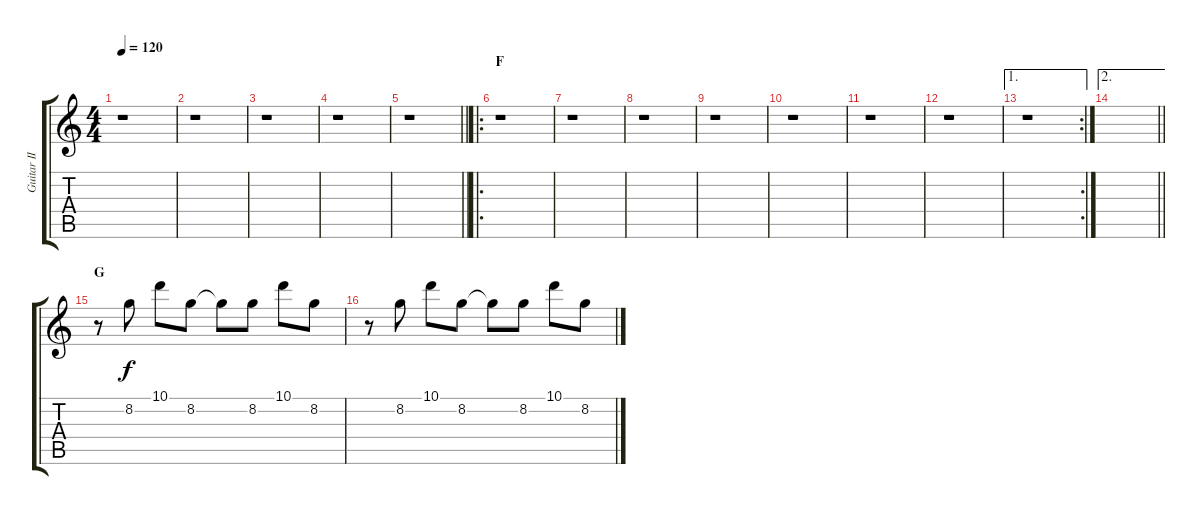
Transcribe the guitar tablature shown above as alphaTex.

\track ("Guitar II" "Guitar II") {instrument distortionguitar}
\staff {score tabs}
\tuning (E4 B3 G3 D3 A2 E2) {hide}
\ts (4 4)
\tempo 120
\clef g2
\ks c
r.1{dy f} |
r.1 |
r.1 |
r.1 |
\barLineRight lightlight
r.1 |
\ro
\section ("" "F")
r.1 |
r.1 |
r.1 |
r.1 |
r.1 |
r.1 |
r.1 |
\ae 1
\rc 2
r.1 |
\ae 2
\barLineRight lightlight
|
\section ("" "G")
r.8 8.2.8 10.1.8 8.2.8 8.2{t}.8 8.2.8 10.1.8 8.2.8 |
r.8 8.2.8 10.1.8 8.2.8 8.2{t}.8 8.2.8 10.1.8 8.2.8
